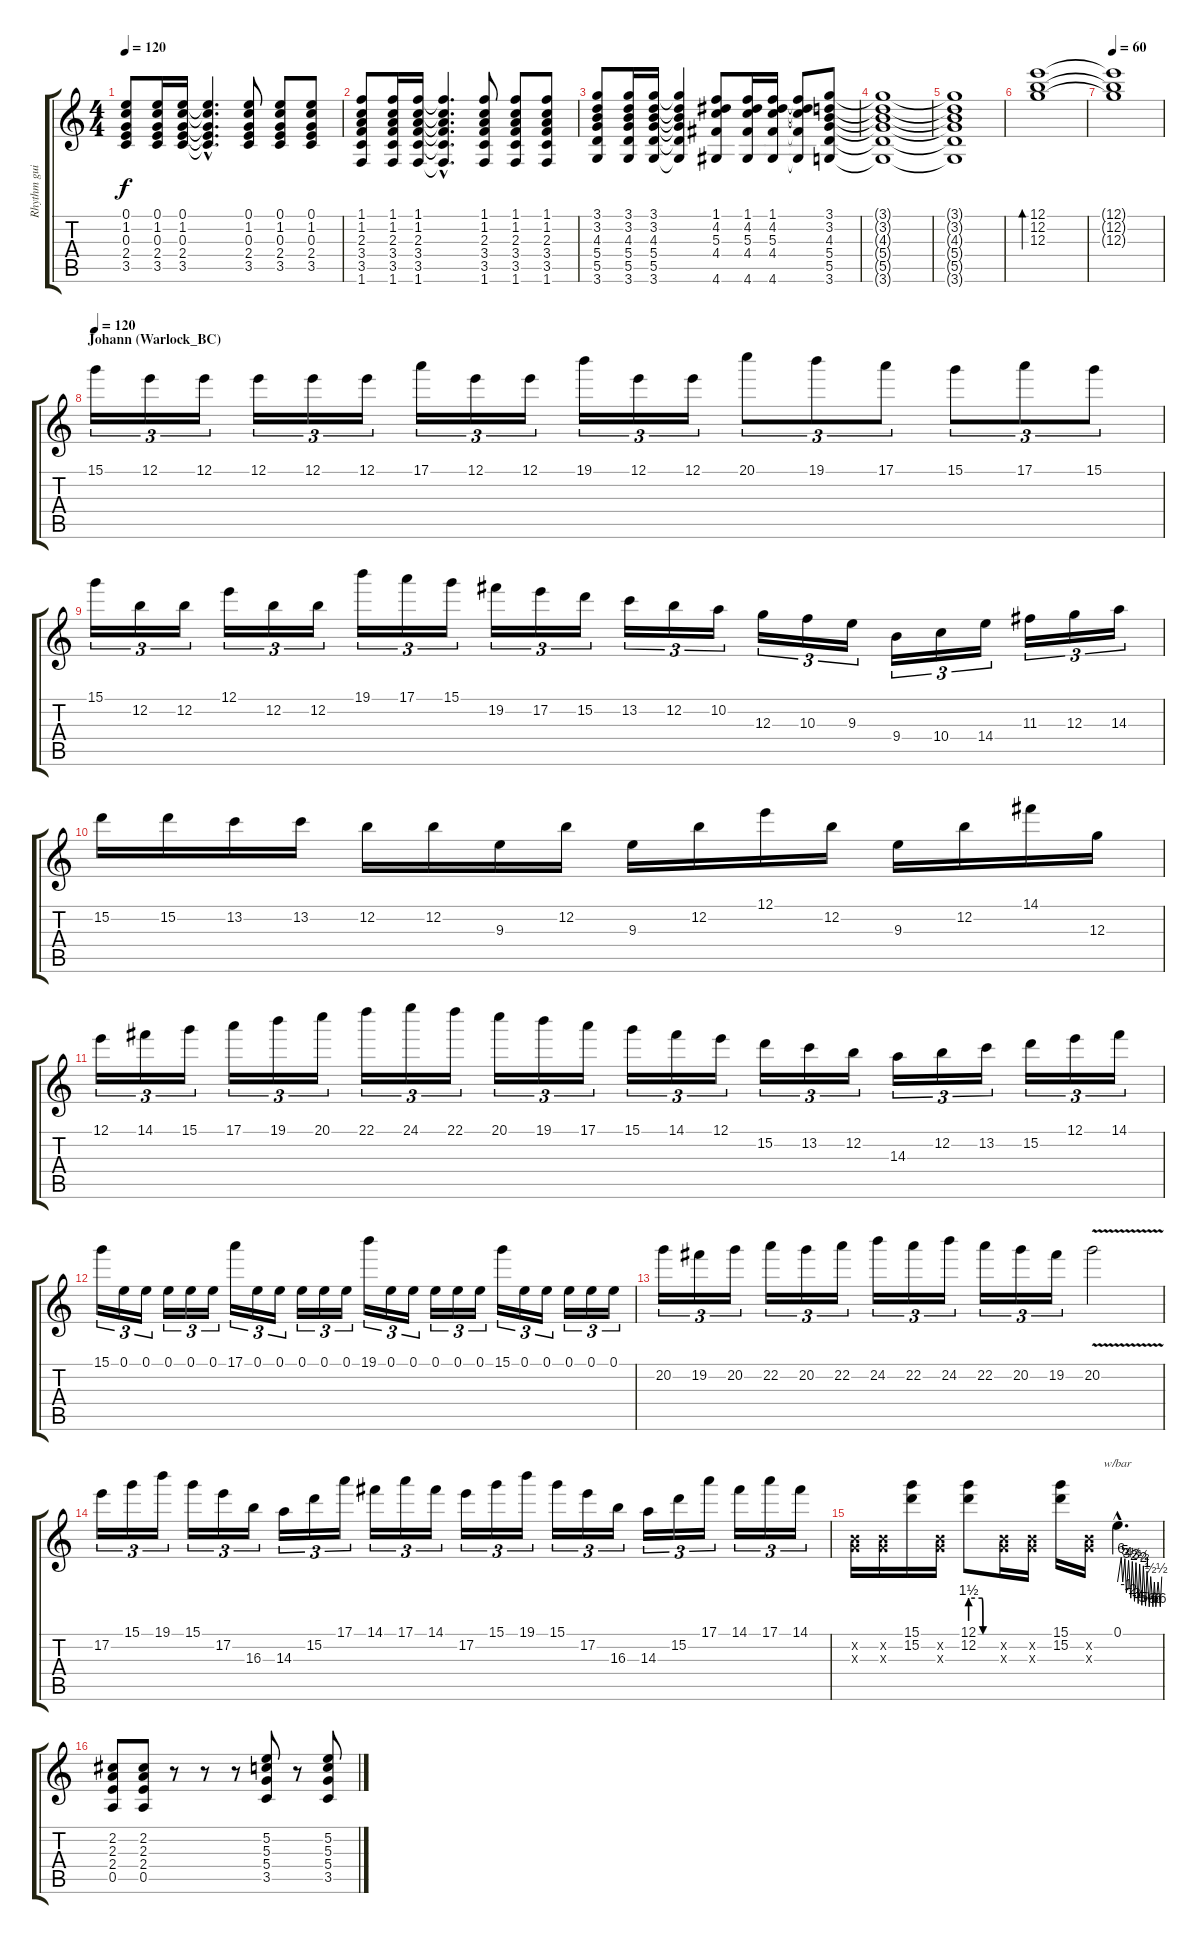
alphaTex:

\track ("Rhythm guitar" "Rhythm gui") {instrument electricguitarclean}
\staff {score tabs}
\tuning (E4 B3 G3 D3 A2 E2) {hide}
\ts (4 4)
\tempo 120
\clef g2
\ks c
(0.1 1.2 0.3 2.4 3.5).8{dy f instrument acousticguitarnylon} (0.1 1.2 0.3 2.4 3.5).16 (0.1 1.2 0.3 2.4 3.5).16 (0.1{hac t} 1.2{hac t} 0.3{hac t} 2.4{hac t} 3.5{hac t}).4{d} (0.1 1.2 0.3 2.4 3.5).8 (0.1 1.2 0.3 2.4 3.5).8 (0.1 1.2 0.3 2.4 3.5).8 |
(1.1 1.2 2.3 3.4 3.5 1.6).8{instrument acousticguitarnylon} (1.1 1.2 2.3 3.4 3.5 1.6).16 (1.1 1.2 2.3 3.4 3.5 1.6).16 (1.1{hac t} 1.2{hac t} 2.3{hac t} 3.4{hac t} 3.5{hac t} 1.6{hac t}).4{d} (1.1 1.2 2.3 3.4 3.5 1.6).8 (1.1 1.2 2.3 3.4 3.5 1.6).8 (1.1 1.2 2.3 3.4 3.5 1.6).8 |
(3.1 3.2 4.3 5.4 5.5 3.6).8{instrument acousticguitarnylon} (3.1 3.2 4.3 5.4 5.5 3.6).16 (3.1 3.2 4.3 5.4 5.5 3.6).16 (3.1{t} 3.2{t} 4.3{t} 5.4{t} 5.5{t} 3.6{t}).4 (1.1 4.2 5.3 4.4 4.6).8 (1.1 4.2 5.3 4.4 4.6).16 (1.1 4.2 5.3 4.4 4.6).16 (1.1{t} 4.2{t} 5.3{t} 4.4{t} 4.6{t}).8 (3.1 3.2 4.3 5.4 5.5 3.6).8 |
(3.1{t} 3.2{t} 4.3{t} 5.4{t} 5.5{t} 3.6{t}).1 |
(3.1{t} 3.2{t} 4.3{t} 5.4{t} 5.5{t} 3.6{t}).1 |
(12.1 12.2 12.3).1{bd 480 volume 16 instrument guitarharmonics} |
\tempo 60
(12.1{t} 12.2{t} 12.3{t}).1 |
\section ("" "Johann (Warlock_BC)")
\tempo 120
15.1.16{tu (3 2) instrument distortionguitar} 12.1.16{tu (3 2)} 12.1.16{tu (3 2)} 12.1.16{tu (3 2)} 12.1.16{tu (3 2)} 12.1.16{tu (3 2)} 17.1.16{tu (3 2)} 12.1.16{tu (3 2)} 12.1.16{tu (3 2)} 19.1.16{tu (3 2)} 12.1.16{tu (3 2)} 12.1.16{tu (3 2)} 20.1.8{tu (3 2)} 19.1.8{tu (3 2)} 17.1.8{tu (3 2)} 15.1.8{tu (3 2)} 17.1.8{tu (3 2)} 15.1.8{tu (3 2)} |
15.1.16{tu (3 2)} 12.2.16{tu (3 2)} 12.2.16{tu (3 2)} 12.1.16{tu (3 2)} 12.2.16{tu (3 2)} 12.2.16{tu (3 2)} 19.1.16{tu (3 2)} 17.1.16{tu (3 2)} 15.1.16{tu (3 2)} 19.2.16{tu (3 2)} 17.2.16{tu (3 2)} 15.2.16{tu (3 2)} 13.2.16{tu (3 2)} 12.2.16{tu (3 2)} 10.2.16{tu (3 2)} 12.3.16{tu (3 2)} 10.3.16{tu (3 2)} 9.3.16{tu (3 2)} 9.4.16{tu (3 2)} 10.4.16{tu (3 2)} 14.4.16{tu (3 2)} 11.3.16{tu (3 2)} 12.3.16{tu (3 2)} 14.3.16{tu (3 2)} |
15.2.16 15.2.16 13.2.16 13.2.16 12.2.16 12.2.16 9.3.16 12.2.16 9.3.16 12.2.16 12.1.16 12.2.16 9.3.16 12.2.16 14.1.16 12.3.16 |
12.1.16{tu (3 2)} 14.1.16{tu (3 2)} 15.1.16{tu (3 2)} 17.1.16{tu (3 2)} 19.1.16{tu (3 2)} 20.1.16{tu (3 2)} 22.1.16{tu (3 2)} 24.1.16{tu (3 2)} 22.1.16{tu (3 2)} 20.1.16{tu (3 2)} 19.1.16{tu (3 2)} 17.1.16{tu (3 2)} 15.1.16{tu (3 2)} 14.1.16{tu (3 2)} 12.1.16{tu (3 2)} 15.2.16{tu (3 2)} 13.2.16{tu (3 2)} 12.2.16{tu (3 2)} 14.3.16{tu (3 2)} 12.2.16{tu (3 2)} 13.2.16{tu (3 2)} 15.2.16{tu (3 2)} 12.1.16{tu (3 2)} 14.1.16{tu (3 2)} |
15.1.16{tu (3 2)} 0.1.16{tu (3 2)} 0.1.16{tu (3 2)} 0.1.16{tu (3 2)} 0.1.16{tu (3 2)} 0.1.16{tu (3 2)} 17.1.16{tu (3 2)} 0.1.16{tu (3 2)} 0.1.16{tu (3 2)} 0.1.16{tu (3 2)} 0.1.16{tu (3 2)} 0.1.16{tu (3 2)} 19.1.16{tu (3 2)} 0.1.16{tu (3 2)} 0.1.16{tu (3 2)} 0.1.16{tu (3 2)} 0.1.16{tu (3 2)} 0.1.16{tu (3 2)} 15.1.16{tu (3 2)} 0.1.16{tu (3 2)} 0.1.16{tu (3 2)} 0.1.16{tu (3 2)} 0.1.16{tu (3 2)} 0.1.16{tu (3 2)} |
20.2.16{tu (3 2)} 19.2.16{tu (3 2)} 20.2.16{tu (3 2)} 22.2.16{tu (3 2)} 20.2.16{tu (3 2)} 22.2.16{tu (3 2)} 24.2.16{tu (3 2)} 22.2.16{tu (3 2)} 24.2.16{tu (3 2)} 22.2.16{tu (3 2)} 20.2.16{tu (3 2)} 19.2.16{tu (3 2)} 20.2{v}.2 |
17.2.16{tu (3 2)} 15.1.16{tu (3 2)} 19.1.16{tu (3 2)} 15.1.16{tu (3 2)} 17.2.16{tu (3 2)} 16.3.16{tu (3 2)} 14.3.16{tu (3 2)} 15.2.16{tu (3 2)} 17.1.16{tu (3 2)} 14.1.16{tu (3 2)} 17.1.16{tu (3 2)} 14.1.16{tu (3 2)} 17.2.16{tu (3 2)} 15.1.16{tu (3 2)} 19.1.16{tu (3 2)} 15.1.16{tu (3 2)} 17.2.16{tu (3 2)} 16.3.16{tu (3 2)} 14.3.16{tu (3 2)} 15.2.16{tu (3 2)} 17.1.16{tu (3 2)} 14.1.16{tu (3 2)} 17.1.16{tu (3 2)} 14.1.16{tu (3 2)} |
(0.2{x} 0.3{x}).16 (0.2{x} 0.3{x}).16 (15.1 15.2).16 (0.2{x} 0.3{x}).16 (12.1{be (custom 0 6 27 6 29 0 60 0)} 12.2{be (custom 0 6 28 6 30 0 60 0)}).8 (0.2{x} 0.3{x}).16 (0.2{x} 0.3{x}).16 (15.1 15.2).16 (0.2{x} 0.3{x}).16 0.1{hac}.4{d tbe (custom default 0 0 5 24 7 0 10 20 12 -4 15 16 18 -8 20 14 23 -12 25 12 28 -16 30 10 33 -20 35 8 38 -22 40 4 43 -24 45 2 48 -24 50 0 52 -24 55 0 58 -24 60 2) instrument guitarharmonics} |
(2.2 2.3 2.4 0.5).8{instrument electricguitarclean} (2.2 2.3 2.4 0.5).8 r.8 r.8 r.8 (5.2 5.3 5.4 3.5).8 r.8 (5.2 5.3 5.4 3.5).8
